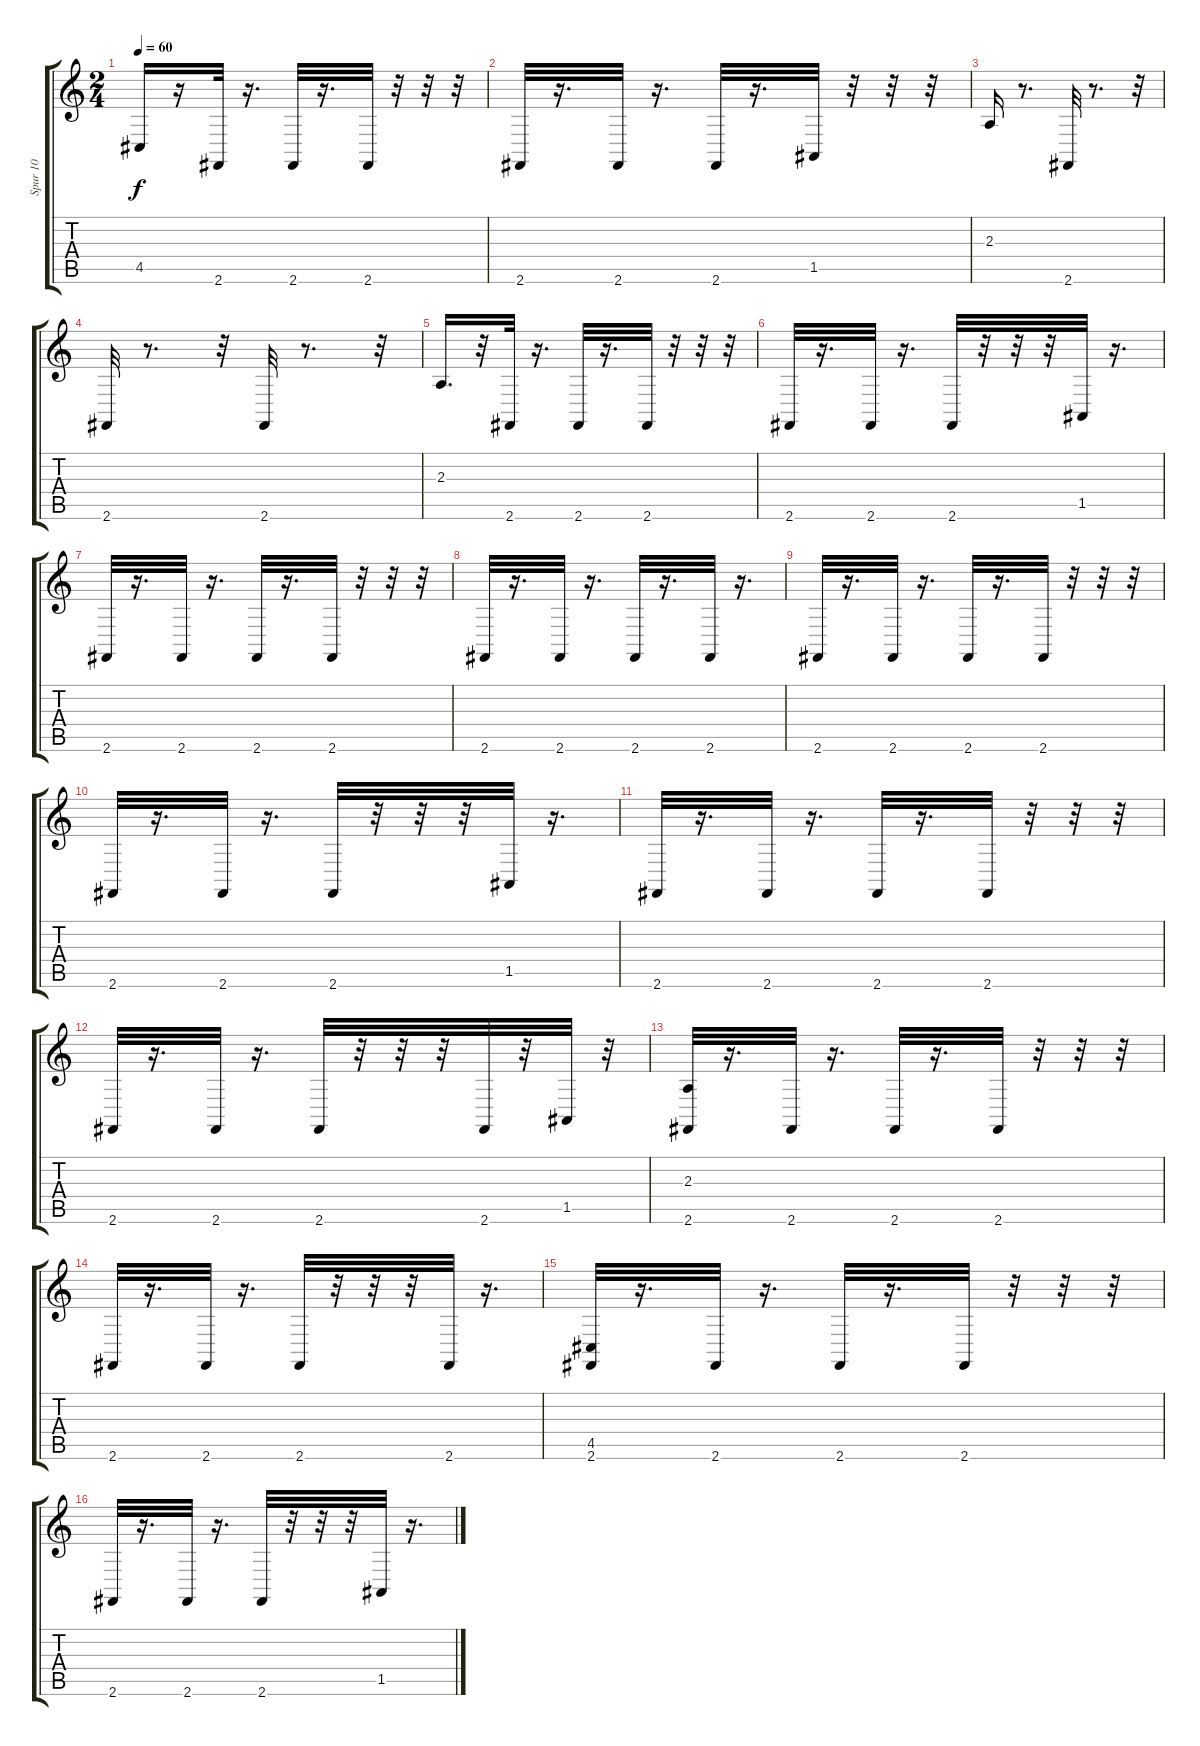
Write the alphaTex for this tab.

\track ("Spur 10" "Spur 10") {instrument celesta}
\staff {score tabs}
\tuning (E4 B3 G3 D3 A2 E2) {hide}
\ts (2 4)
\tempo 60
\clef g2
\ks c
4.5.16{dy f} r.16 2.6.32 r.16{d} 2.6.32 r.16{d} 2.6.32 r.32 r.32 r.32 |
2.6.32 r.16{d} 2.6.32 r.16{d} 2.6.32 r.16{d} 1.5.32 r.32 r.32 r.32 |
2.3.16 r.8{d} 2.6.32 r.8{d} r.32 |
2.6.32 r.8{d} r.32 2.6.32 r.8{d} r.32 |
2.3.16{d} r.32 2.6.32 r.16{d} 2.6.32 r.16{d} 2.6.32 r.32 r.32 r.32 |
2.6.32 r.16{d} 2.6.32 r.16{d} 2.6.32 r.32 r.32 r.32 1.5.32 r.16{d} |
2.6.32 r.16{d} 2.6.32 r.16{d} 2.6.32 r.16{d} 2.6.32 r.32 r.32 r.32 |
2.6.32 r.16{d} 2.6.32 r.16{d} 2.6.32 r.16{d} 2.6.32 r.16{d} |
2.6.32 r.16{d} 2.6.32 r.16{d} 2.6.32 r.16{d} 2.6.32 r.32 r.32 r.32 |
2.6.32 r.16{d} 2.6.32 r.16{d} 2.6.32 r.32 r.32 r.32 1.5.32 r.16{d} |
2.6.32 r.16{d} 2.6.32 r.16{d} 2.6.32 r.16{d} 2.6.32 r.32 r.32 r.32 |
2.6.32 r.16{d} 2.6.32 r.16{d} 2.6.32 r.32 r.32 r.32 2.6.32 r.32 1.5.32 r.32 |
(2.3 2.6).32 r.16{d} 2.6.32 r.16{d} 2.6.32 r.16{d} 2.6.32 r.32 r.32 r.32 |
2.6.32 r.16{d} 2.6.32 r.16{d} 2.6.32 r.32 r.32 r.32 2.6.32 r.16{d} |
(4.5 2.6).32 r.16{d} 2.6.32 r.16{d} 2.6.32 r.16{d} 2.6.32 r.32 r.32 r.32 |
2.6.32 r.16{d} 2.6.32 r.16{d} 2.6.32 r.32 r.32 r.32 1.5.32 r.16{d}
